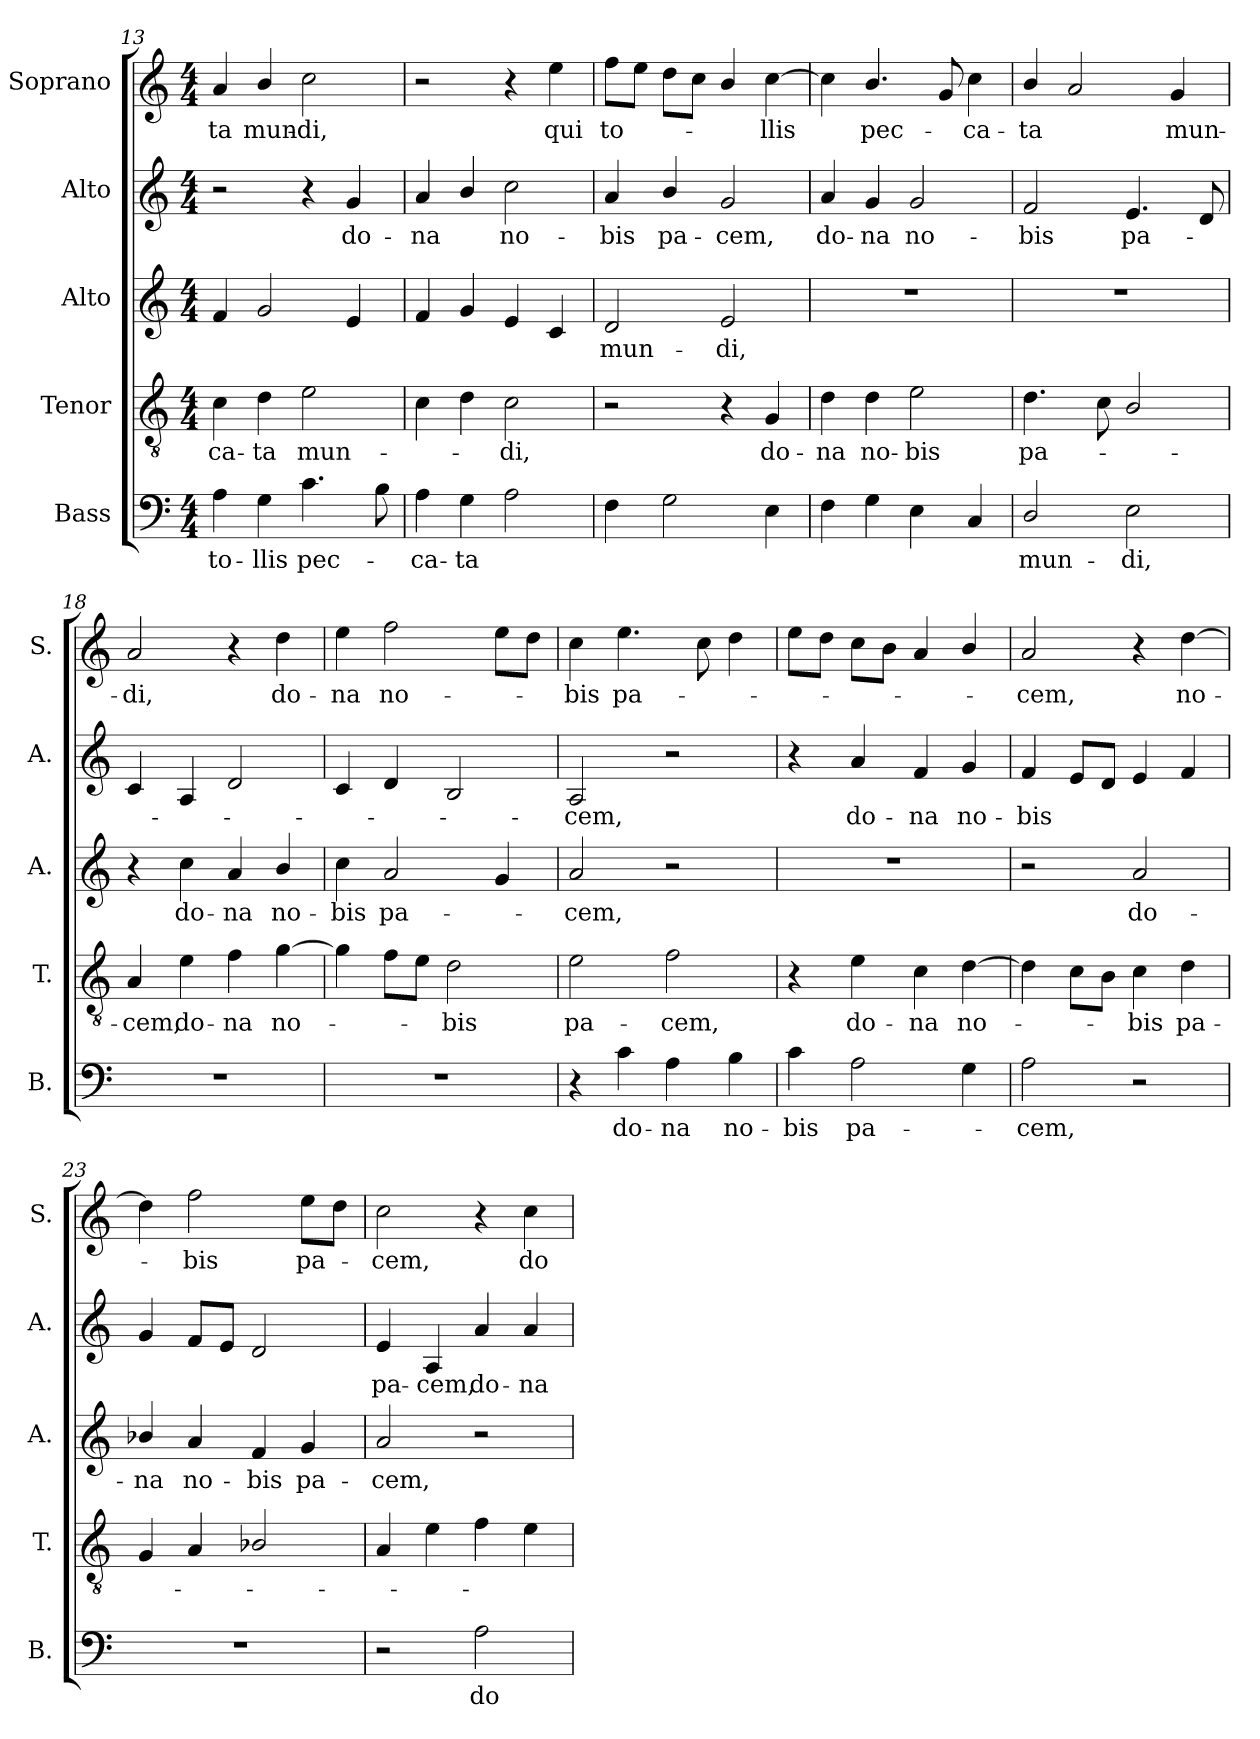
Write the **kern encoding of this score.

**kern	**text	**kern	**text	**kern	**text	**kern	**text	**kern	**text
*part5	*part5	*part4	*part4	*part3	*part3	*part2	*part2	*part1	*part1
*staff5	*staff5	*staff4	*staff4	*staff3	*staff3	*staff2	*staff2	*staff1	*staff1
*I"Bass	*	*I"Tenor	*	*I"Alto	*	*I"Alto	*	*I"Soprano	*
*I'B.	*	*I'T.	*	*I'A.	*	*I'A.	*	*I'S.	*
*clefF4	*	*clefGv2	*	*clefG2	*	*clefG2	*	*clefG2	*
*	*	*ITrd7c12	*	*	*	*	*	*	*
*k[]	*	*k[]	*	*k[]	*	*k[]	*	*k[]	*
*M4/4	*	*M4/4	*	*M4/4	*	*M4/4	*	*M4/4	*
=13	=13	=13	=13	=13	=13	=13	=13	=13	=13
!	!LO:LY:b	!	!LO:LY:b	!	!	!	!	!	!LO:LY:b
4A\	to-	4C\	-ca-	4f/	.	2r	.	4a/	-ta
!	!LO:LY:b	!	!LO:LY:b	!	!	!	!	!	!LO:LY:b
4G\	-llis	4D\	-ta	2g/	.	.	.	4b/	mun-
!	!LO:LY:b	!	!LO:LY:b	!	!	!	!	!	!LO:LY:b
4.c\	pec-	2E\	mun-	.	.	4r	.	2cc\	-di,
!	!	!	!	!	!	!	!LO:LY:b	!	!
.	.	.	.	4e/	.	4g/	do-	.	.
8B\	.	.	.	.	.	.	.	.	.
=14	=14	=14	=14	=14	=14	=14	=14	=14	=14
!	!LO:LY:b	!	!	!	!	!	!LO:LY:b	!	!
4A\	-ca-	4C\	.	4f/	.	4a/	-na	2r	.
!	!LO:LY:b	!	!	!	!	!	!	!	!
4G\	-ta	4D\	.	4g/	.	4b/	.	.	.
!	!	!	!LO:LY:b	!	!	!	!LO:LY:b	!	!
2A\	.	2C\	-di,	4e/	.	2cc\	no-	4r	.
!	!	!	!	!	!	!	!	!	!LO:LY:b
.	.	.	.	4c/	.	.	.	4ee\	qui
=15	=15	=15	=15	=15	=15	=15	=15	=15	=15
!	!	!	!	!	!LO:LY:b	!	!LO:LY:b	!	!LO:LY:b
4F\	.	2r	.	2d/	mun-	4a/	-bis	8ff\L	to-
.	.	.	.	.	.	.	.	8ee\J	.
!	!	!	!	!	!	!	!LO:LY:b	!	!
2G\	.	.	.	.	.	4b/	pa-	8dd\L	.
.	.	.	.	.	.	.	.	8cc\J	.
!	!	!	!	!	!LO:LY:b	!	!LO:LY:b	!	!
.	.	4r	.	2e/	-di,	2g/	-cem,	4b/	.
!	!	!	!LO:LY:b	!	!	!	!	!	!LO:LY:b
4E\	.	4GG/	do-	.	.	.	.	[4cc\	-llis
=16	=16	=16	=16	=16	=16	=16	=16	=16	=16
!	!	!	!LO:LY:b	!	!	!	!LO:LY:b	!	!
4F\	.	4D\	-na	1r	.	4a/	do-	4cc\]	.
!	!	!	!LO:LY:b	!	!	!	!LO:LY:b	!	!LO:LY:b
4G\	.	4D\	no-	.	.	4g/	-na	4.b/	pec-
!	!	!	!LO:LY:b	!	!	!	!LO:LY:b	!	!
4E\	.	2E\	-bis	.	.	2g/	no-	.	.
.	.	.	.	.	.	.	.	8g/	.
!	!	!	!	!	!	!	!	!	!LO:LY:b
4C/	.	.	.	.	.	.	.	4cc\	-ca-
=17	=17	=17	=17	=17	=17	=17	=17	=17	=17
!	!LO:LY:b	!	!LO:LY:b	!	!	!	!LO:LY:b	!	!LO:LY:b
2D/	mun-	4.D\	pa-	1r	.	2f/	-bis	4b/	-ta
.	.	.	.	.	.	.	.	2a/	.
.	.	8C\	.	.	.	.	.	.	.
!	!LO:LY:b	!	!	!	!	!	!LO:LY:b	!	!
2E\	-di,	2BB/	.	.	.	4.e/	pa-	.	.
!	!	!	!	!	!	!	!	!	!LO:LY:b
.	.	.	.	.	.	.	.	4g/	mun-
.	.	.	.	.	.	8d/	.	.	.
=18	=18	=18	=18	=18	=18	=18	=18	=18	=18
!	!	!	!LO:LY:b	!	!	!	!	!	!LO:LY:b
1r	.	4AA/	-cem,	4r	.	4c/	.	2a/	-di,
!	!	!	!LO:LY:b	!	!LO:LY:b	!	!	!	!
.	.	4E\	do-	4cc\	do-	4A/	.	.	.
!	!	!	!LO:LY:b	!	!LO:LY:b	!	!	!	!
.	.	4F\	-na	4a/	-na	2d/	.	4r	.
!	!	!	!LO:LY:b	!	!LO:LY:b	!	!	!	!LO:LY:b
.	.	[4G\	no-	4b/	no-	.	.	4dd\	do-
=19	=19	=19	=19	=19	=19	=19	=19	=19	=19
!	!	!	!	!	!LO:LY:b	!	!	!	!LO:LY:b
1r	.	4G\]	.	4cc\	-bis	4c/	.	4ee\	-na
!	!	!	!	!	!LO:LY:b	!	!	!	!LO:LY:b
.	.	8F\L	.	2a/	pa-	4d/	.	2ff\	no-
.	.	8E\J	.	.	.	.	.	.	.
!	!	!	!LO:LY:b	!	!	!	!	!	!
.	.	2D\	-bis	.	.	2B/	.	.	.
.	.	.	.	4g/	.	.	.	8ee\L	.
.	.	.	.	.	.	.	.	8dd\J	.
=20	=20	=20	=20	=20	=20	=20	=20	=20	=20
!	!	!	!LO:LY:b	!	!LO:LY:b	!	!LO:LY:b	!	!LO:LY:b
4r	.	2E\	pa-	2a/	-cem,	2A/	-cem,	4cc\	-bis
!	!LO:LY:b	!	!	!	!	!	!	!	!LO:LY:b
4c\	do-	.	.	.	.	.	.	4.ee\	pa-
!	!LO:LY:b	!	!LO:LY:b	!	!	!	!	!	!
4A\	-na	2F\	-cem,	2r	.	2r	.	.	.
.	.	.	.	.	.	.	.	8cc\	.
!	!LO:LY:b	!	!	!	!	!	!	!	!
4B\	no-	.	.	.	.	.	.	4dd\	.
=21	=21	=21	=21	=21	=21	=21	=21	=21	=21
!	!LO:LY:b	!	!	!	!	!	!	!	!
4c\	-bis	4r	.	1r	.	4r	.	8ee\L	.
.	.	.	.	.	.	.	.	8dd\J	.
!	!LO:LY:b	!	!LO:LY:b	!	!	!	!LO:LY:b	!	!
2A\	pa-	4E\	do-	.	.	4a/	do-	8cc\L	.
.	.	.	.	.	.	.	.	8b\J	.
!	!	!	!LO:LY:b	!	!	!	!LO:LY:b	!	!
.	.	4C\	-na	.	.	4f/	-na	4a/	.
!	!	!	!LO:LY:b	!	!	!	!LO:LY:b	!	!
4G\	.	[4D\	no-	.	.	4g/	no-	4b/	.
=22	=22	=22	=22	=22	=22	=22	=22	=22	=22
!	!LO:LY:b	!	!	!	!	!	!LO:LY:b	!	!LO:LY:b
2A\	-cem,	4D\]	.	2r	.	4f/	-bis	2a/	-cem,
.	.	8C\L	.	.	.	8e/L	.	.	.
.	.	8BB\J	.	.	.	8d/J	.	.	.
!	!	!	!LO:LY:b	!	!LO:LY:b	!	!	!	!
2r	.	4C\	-bis	2a/	do-	4e/	.	4r	.
!	!	!	!LO:LY:b	!	!	!	!	!	!LO:LY:b
.	.	4D\	pa-	.	.	4f/	.	[4dd\	no-
=23	=23	=23	=23	=23	=23	=23	=23	=23	=23
!	!	!	!	!	!LO:LY:b	!	!	!	!
1r	.	4GG/	.	4b-X/	-na	4g/	.	4dd\]	.
!	!	!	!	!	!LO:LY:b	!	!	!	!LO:LY:b
.	.	4AA/	.	4a/	no-	8f/L	.	2ff\	-bis
.	.	.	.	.	.	8e/J	.	.	.
!	!	!	!	!	!LO:LY:b	!	!	!	!
.	.	2BB-X/	.	4f/	-bis	2d/	.	.	.
!	!	!	!	!	!LO:LY:b	!	!	!	!LO:LY:b
.	.	.	.	4g/	pa-	.	.	8ee\L	pa-
.	.	.	.	.	.	.	.	8dd\J	.
=24	=24	=24	=24	=24	=24	=24	=24	=24	=24
!	!	!	!	!	!LO:LY:b	!	!LO:LY:b	!	!LO:LY:b
2r	.	4AA/	.	2a/	-cem,	4e/	pa-	2cc\	-cem,
!	!	!	!	!	!	!	!LO:LY:b	!	!
.	.	4E\	.	.	.	4A/	-cem,	.	.
!	!LO:LY:b	!	!	!	!	!	!LO:LY:b	!	!
2A\	do-	4F\	.	2r	.	4a/	do-	4r	.
!	!	!	!	!	!	!	!LO:LY:b	!	!LO:LY:b
.	.	4E\	.	.	.	4a/	-na	4cc\	do-
=	=	=	=	=	=	=	=	=	=
*-	*-	*-	*-	*-	*-	*-	*-	*-	*-
